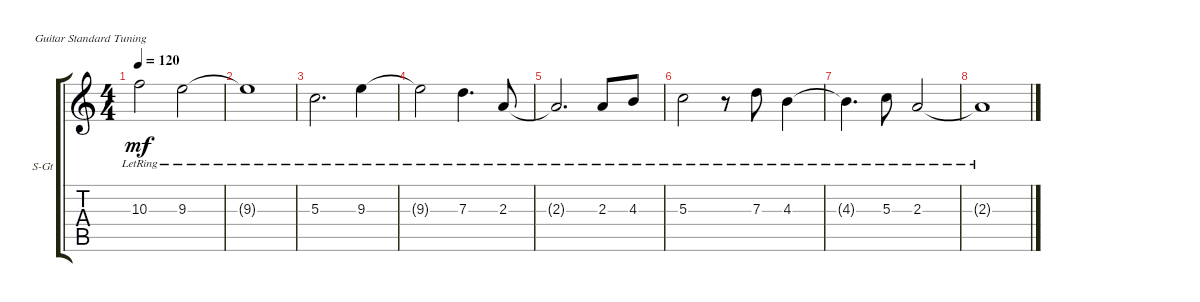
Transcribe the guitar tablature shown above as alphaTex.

\defaultSystemsLayout 4
\bracketExtendMode groupsimilarinstruments
\firstSystemTrackNameOrientation horizontal
\otherSystemsTrackNameOrientation horizontal
\track ("Solo" "S-Gt") {instrument acousticguitarsteel}
\staff {score tabs}
\tuning (E4 B3 G3 D3 A2 E2)
\ts (4 4)
\tempo 120
\clef g2
\ks c
10.3{lr t}.2{dy mf} 9.3{lr}.2 |
9.3{lr t}.1 |
5.3{lr}.2{d} 9.3{lr}.4 |
9.3{lr t}.2 7.3{lr}.4{d} 2.3{lr}.8 |
2.3{lr t}.2{d} 2.3{lr}.8 4.3{lr}.8 |
5.3{lr}.2 r.8 7.3{lr}.8 4.3{lr}.4 |
4.3{lr t}.4{d} 5.3{lr}.8 2.3{lr}.2 |
2.3{lr t}.1
